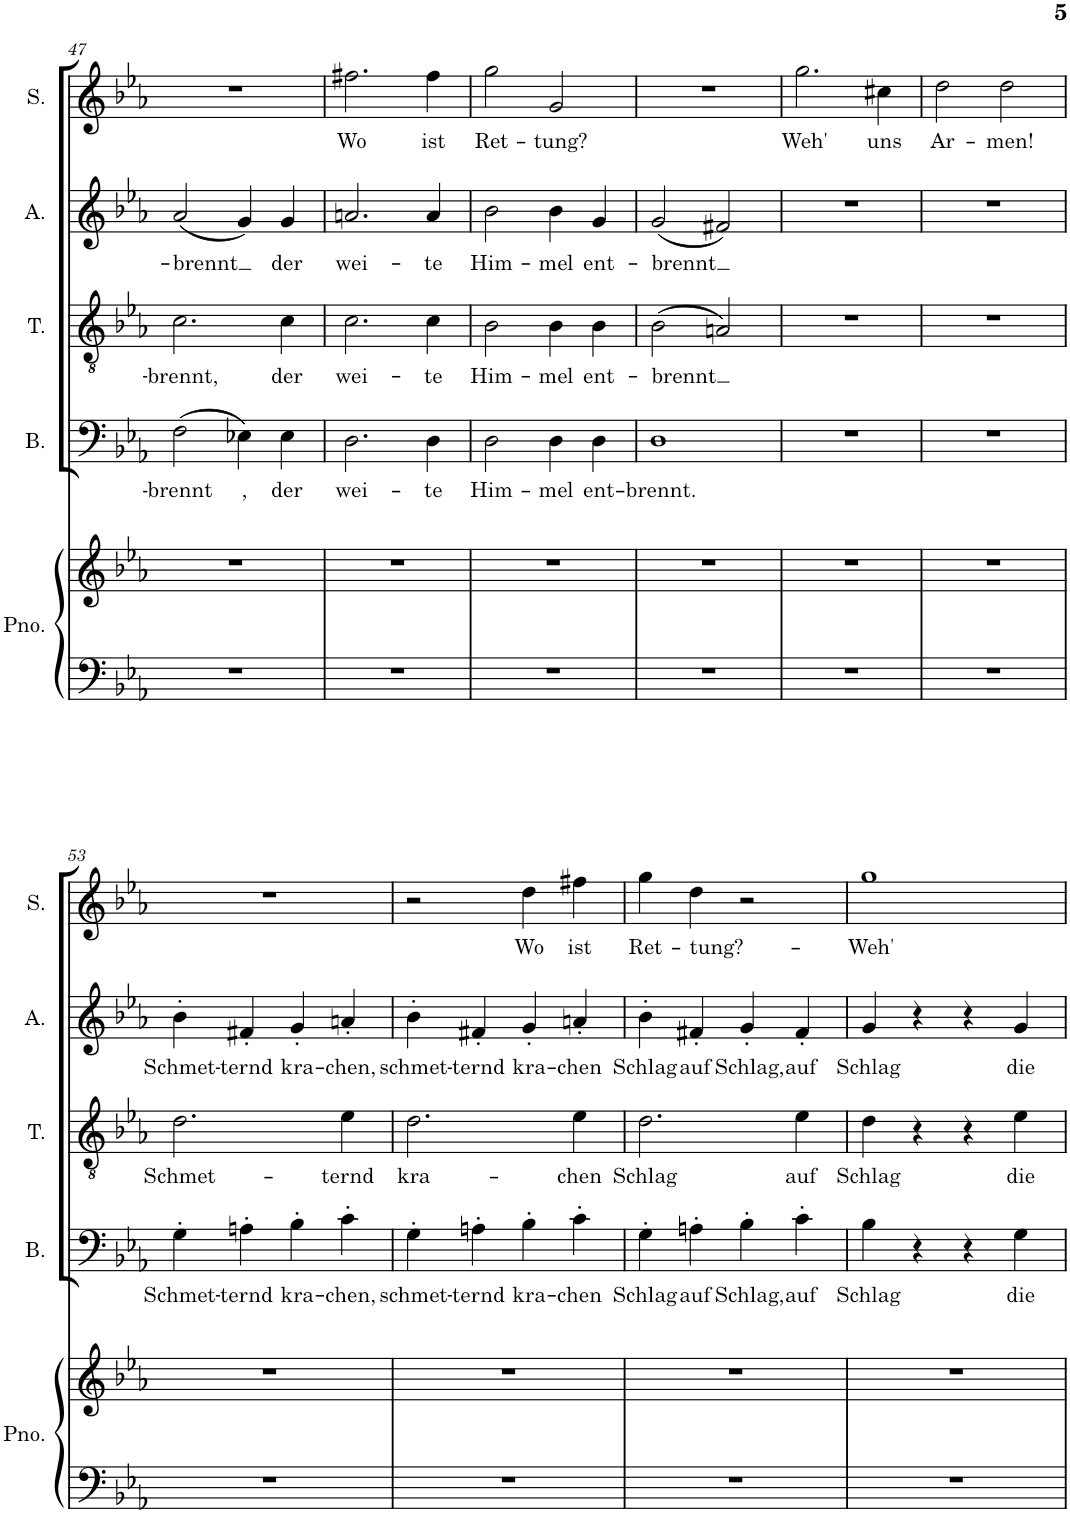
**kern	**kern	**kern	**text	**kern	**text	**kern	**text	**kern	**text
*part5	*part5	*part4	*part4	*part3	*part3	*part2	*part2	*part1	*part1
*staff6	*staff5	*staff4	*staff4	*staff3	*staff3	*staff2	*staff2	*staff1	*staff1
*I"Piano	*	*I"Bass	*	*I"Tenor	*	*I"Alto	*	*I"Soprano	*
*I'Pno.	*	*I'B.	*	*I'T.	*	*I'A.	*	*I'S.	*
!!LO:PB:g=z
*clefF4	*clefG2	*clefF4	*	*clefGv2	*	*clefG2	*	*clefG2	*
*k[b-e-a-]	*k[b-e-a-]	*k[b-e-a-]	*	*k[b-e-a-]	*	*k[b-e-a-]	*	*k[b-e-a-]	*
*M4/4	*M4/4	*M4/4	*	*M4/4	*	*M4/4	*	*M4/4	*
*met(c)	*met(c)	*met(c)	*	*met(c)	*	*met(c)	*	*met(c)	*
=47	=47	=47	=47	=47	=47	=47	=47	=47	=47
!	!	!	!LO:LY:b	!	!LO:LY:b	!	!LO:LY:b	!	!
1r	1r	(2F\	-brennt	2.c\	-brennt,	(2a-/	-brennt	1r	.
!	!	!	!LO:LY:b	!	!	!	!	!	!
.	.	4E-X\)	,	.	.	4g/)	.	.	.
!	!	!	!LO:LY:b	!	!LO:LY:b	!	!LO:LY:b	!	!
.	.	4E-\	der	4c\	der	4g/	der	.	.
=48	=48	=48	=48	=48	=48	=48	=48	=48	=48
!	!	!	!LO:LY:b	!	!LO:LY:b	!	!LO:LY:b	!	!LO:LY:b
1r	1r	2.D\	wei-	2.c\	wei-	2.an/	wei-	2.ff#X\	Wo
!	!	!	!LO:LY:b	!	!LO:LY:b	!	!LO:LY:b	!	!LO:LY:b
.	.	4D\	-te	4c\	-te	4a/	-te	4ff#\	ist
=49	=49	=49	=49	=49	=49	=49	=49	=49	=49
!	!	!	!LO:LY:b	!	!LO:LY:b	!	!LO:LY:b	!	!LO:LY:b
1r	1r	2D\	Him-	2B-\	Him-	2b-\	Him-	2gg\	Ret-
!	!	!	!LO:LY:b	!	!LO:LY:b	!	!LO:LY:b	!	!LO:LY:b
.	.	4D\	-mel	4B-\	-mel	4b-\	-mel	2g/	-tung?
!	!	!	!LO:LY:b	!	!LO:LY:b	!	!LO:LY:b	!	!
.	.	4D\	ent-	4B-\	ent-	4g/	ent-	.	.
=50	=50	=50	=50	=50	=50	=50	=50	=50	=50
!	!	!	!LO:LY:b	!	!LO:LY:b	!	!LO:LY:b	!	!
1r	1r	1D	-brennt.	(2B-\	-brennt	(2g/	-brennt	1r	.
.	.	.	.	2An/)	.	2f#X/)	.	.	.
=51	=51	=51	=51	=51	=51	=51	=51	=51	=51
!	!	!	!	!	!	!	!	!	!LO:LY:b
1r	1r	1r	.	1r	.	1r	.	2.gg\	Weh'
!	!	!	!	!	!	!	!	!	!LO:LY:b
.	.	.	.	.	.	.	.	4cc#X\	uns
=52	=52	=52	=52	=52	=52	=52	=52	=52	=52
!	!	!	!	!	!	!	!	!	!LO:LY:b
1r	1r	1r	.	1r	.	1r	.	2dd\	Ar-
!	!	!	!	!	!	!	!	!	!LO:LY:b
.	.	.	.	.	.	.	.	2dd\	-men!
!!LO:LB:g=z
=53	=53	=53	=53	=53	=53	=53	=53	=53	=53
!	!	!	!LO:LY:b	!	!LO:LY:b	!	!LO:LY:b	!	!
1r	1r	4G'\	Schmet-	2.d\	Schmet-	4b-'\	Schmet-	1r	.
!	!	!	!LO:LY:b	!	!	!	!LO:LY:b	!	!
.	.	4An'\	-ternd	.	.	4f#X'/	-ternd	.	.
!	!	!	!LO:LY:b	!	!	!	!LO:LY:b	!	!
.	.	4B-'\	kra-	.	.	4g'/	kra-	.	.
!	!	!	!LO:LY:b	!	!LO:LY:b	!	!LO:LY:b	!	!
.	.	4c'\	-chen,	4e-\	-ternd	4an'/	-chen,	.	.
=54	=54	=54	=54	=54	=54	=54	=54	=54	=54
!	!	!	!LO:LY:b	!	!LO:LY:b	!	!LO:LY:b	!	!
1r	1r	4G'\	schmet-	2.d\	kra-	4b-'\	schmet-	2r	.
!	!	!	!LO:LY:b	!	!	!	!LO:LY:b	!	!
.	.	4An'\	-ternd	.	.	4f#X'/	-ternd	.	.
!	!	!	!LO:LY:b	!	!	!	!LO:LY:b	!	!LO:LY:b
.	.	4B-'\	kra-	.	.	4g'/	kra-	4dd\	Wo
!	!	!	!LO:LY:b	!	!LO:LY:b	!	!LO:LY:b	!	!LO:LY:b
.	.	4c'\	-chen	4e-\	-chen	4an'/	-chen	4ff#X\	ist
=55	=55	=55	=55	=55	=55	=55	=55	=55	=55
!	!	!	!LO:LY:b	!	!LO:LY:b	!	!LO:LY:b	!	!LO:LY:b
1r	1r	4G'\	Schlag	2.d\	Schlag	4b-'\	Schlag	4gg\	Ret-
!	!	!	!LO:LY:b	!	!	!	!LO:LY:b	!	!LO:LY:b
.	.	4An'\	auf	.	.	4f#X'/	auf	4dd\	-tung?-
!	!	!	!LO:LY:b	!	!	!	!LO:LY:b	!	!
.	.	4B-'\	Schlag,	.	.	4g'/	Schlag,	2r	.
!	!	!	!LO:LY:b	!	!LO:LY:b	!	!LO:LY:b	!	!
.	.	4c'\	auf	4e-\	auf	4f#'/	auf	.	.
=56	=56	=56	=56	=56	=56	=56	=56	=56	=56
!	!	!	!LO:LY:b	!	!LO:LY:b	!	!LO:LY:b	!	!LO:LY:b
1r	1r	4B-\	Schlag	4d\	Schlag	4g/	Schlag	1gg	Weh'
.	.	4r	.	4r	.	4r	.	.	.
.	.	4r	.	4r	.	4r	.	.	.
!	!	!	!LO:LY:b	!	!LO:LY:b	!	!LO:LY:b	!	!
.	.	4G\	die	4e-\	die	4g/	die	.	.
=	=	=	=	=	=	=	=	=	=
*-	*-	*-	*-	*-	*-	*-	*-	*-	*-
